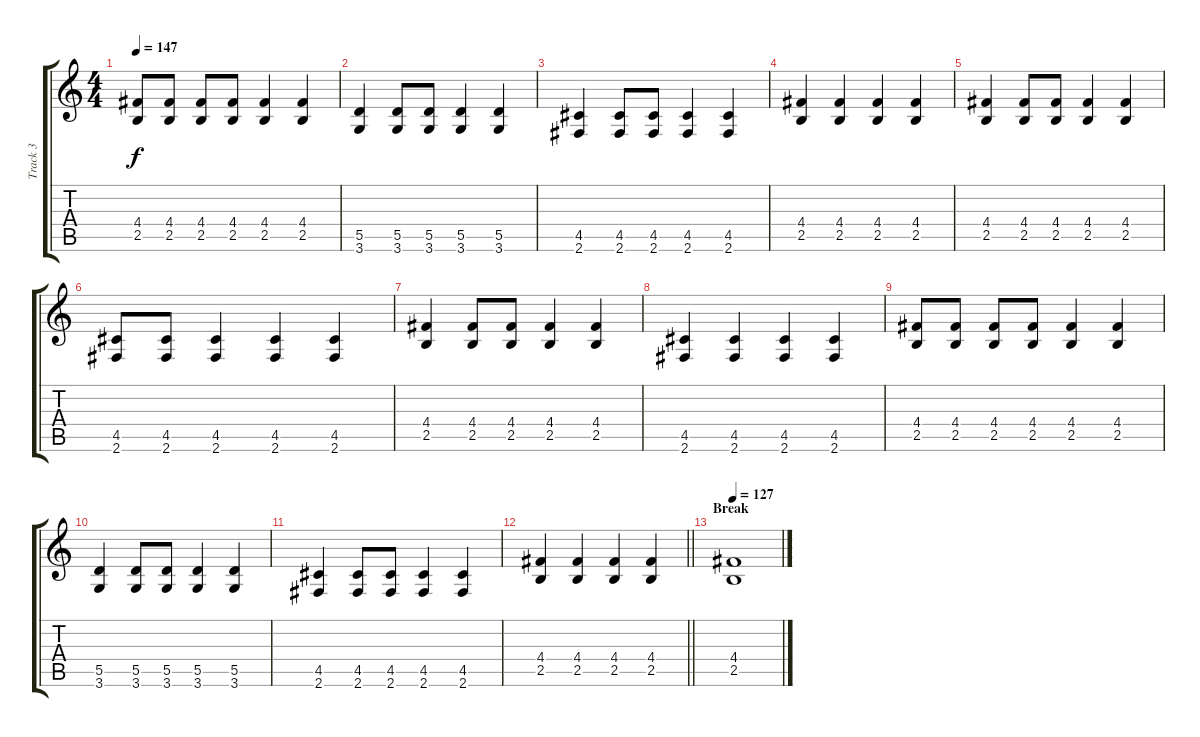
\track ("Track 3" "Track 3") {instrument distortionguitar}
\staff {score tabs}
\tuning (E4 B3 G3 D3 A2 E2) {hide}
\ts (4 4)
\tempo 147
\clef g2
\ks c
(4.4 2.5).8{dy f} (4.4 2.5).8 (4.4 2.5).8 (4.4 2.5).8 (4.4 2.5).4 (4.4 2.5).4 |
(5.5 3.6).4 (5.5 3.6).8 (5.5 3.6).8 (5.5 3.6).4 (5.5 3.6).4 |
(4.5 2.6).4 (4.5 2.6).8 (4.5 2.6).8 (4.5 2.6).4 (4.5 2.6).4 |
(4.4 2.5).4 (4.4 2.5).4 (4.4 2.5).4 (4.4 2.5).4 |
(4.4 2.5).4 (4.4 2.5).8 (4.4 2.5).8 (4.4 2.5).4 (4.4 2.5).4 |
(4.5 2.6).8 (4.5 2.6).8 (4.5 2.6).4 (4.5 2.6).4 (4.5 2.6).4 |
(4.4 2.5).4 (4.4 2.5).8 (4.4 2.5).8 (4.4 2.5).4 (4.4 2.5).4 |
(4.5 2.6).4 (4.5 2.6).4 (4.5 2.6).4 (4.5 2.6).4 |
(4.4 2.5).8 (4.4 2.5).8 (4.4 2.5).8 (4.4 2.5).8 (4.4 2.5).4 (4.4 2.5).4 |
(5.5 3.6).4 (5.5 3.6).8 (5.5 3.6).8 (5.5 3.6).4 (5.5 3.6).4 |
(4.5 2.6).4 (4.5 2.6).8 (4.5 2.6).8 (4.5 2.6).4 (4.5 2.6).4 |
\barLineRight lightlight
(4.4 2.5).4 (4.4 2.5).4 (4.4 2.5).4 (4.4 2.5).4 |
\section ("" "Break")
\tempo 127
(4.4 2.5).1
